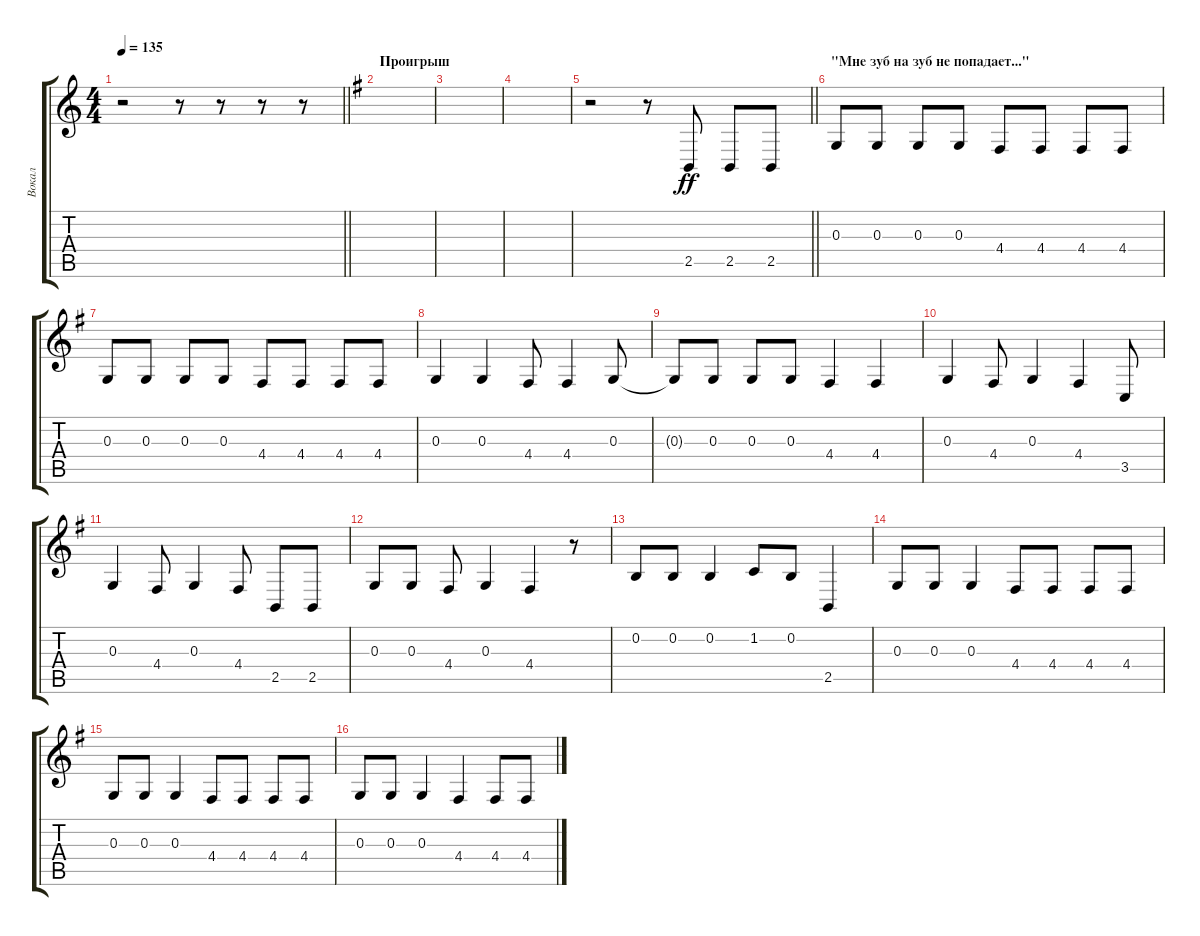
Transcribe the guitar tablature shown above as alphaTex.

\track ("Вокал" "Вокал") {instrument baritonesax}
\staff {score tabs}
\tuning (E4 B3 G3 D3 A2 E2) {hide}
\ts (4 4)
\tempo 135
\clef g2
\barLineRight lightlight
\ks c
r.2{dy ff} r.8 r.8 r.8 r.8 |
\section ("" "Проигрыш")
\ks eminor
|
|
|
\barLineRight lightlight
r.2 r.8 2.5.8 2.5.8 2.5.8 |
\section ("" "\"Мне зуб на зуб не попадает...\"")
0.3.8 0.3.8 0.3.8 0.3.8 4.4.8 4.4.8 4.4.8 4.4.8 |
0.3.8 0.3.8 0.3.8 0.3.8 4.4.8 4.4.8 4.4.8 4.4.8 |
0.3.4 0.3.4 4.4.8 4.4.4 0.3.8 |
0.3{t}.8 0.3.8 0.3.8 0.3.8 4.4.4 4.4.4 |
0.3.4 4.4.8 0.3.4 4.4.4 3.5.8 |
0.3.4 4.4.8 0.3.4 4.4.8 2.5.8 2.5.8 |
0.3.8 0.3.8 4.4.8 0.3.4 4.4.4 r.8 |
0.2.8 0.2.8 0.2.4 1.2.8 0.2.8 2.5.4 |
0.3.8 0.3.8 0.3.4 4.4.8 4.4.8 4.4.8 4.4.8 |
0.3.8 0.3.8 0.3.4 4.4.8 4.4.8 4.4.8 4.4.8 |
0.3.8 0.3.8 0.3.4 4.4.4 4.4.8 4.4.8
